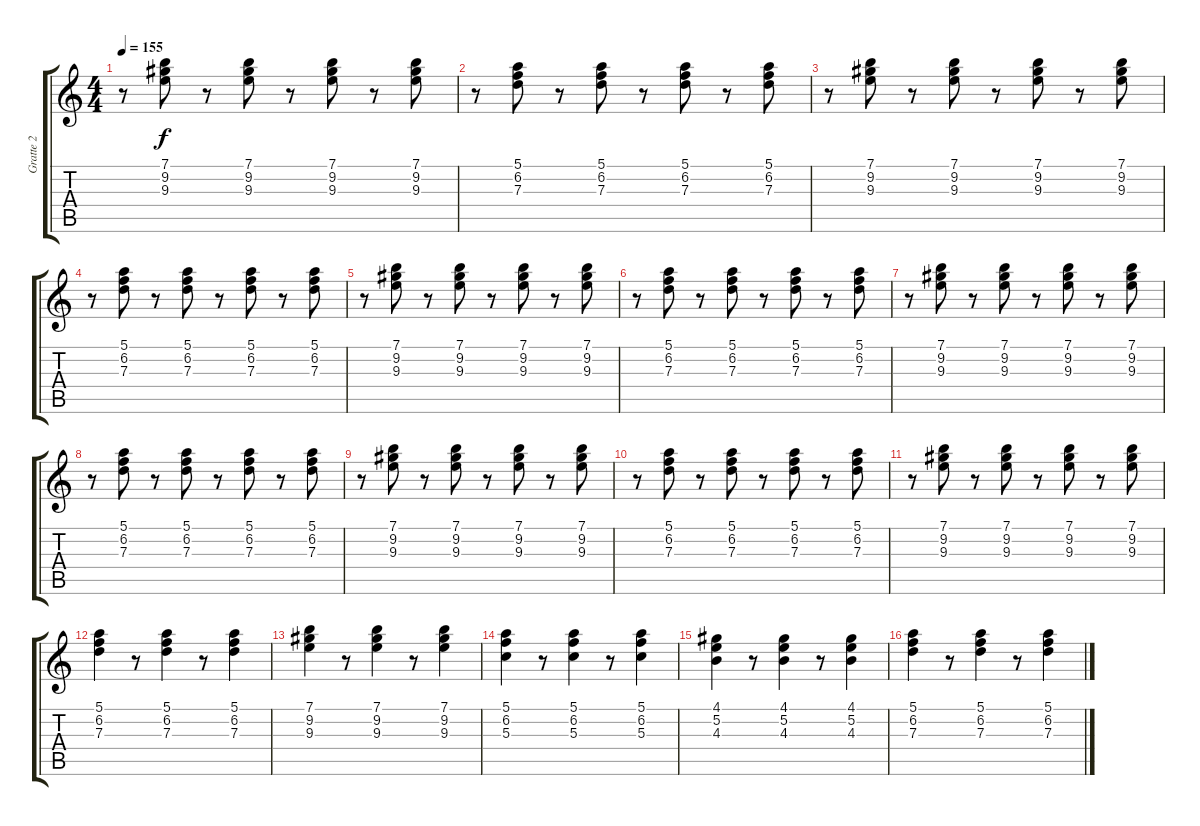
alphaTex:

\track ("Gratte 2" "Gratte 2") {instrument electricguitarmuted}
\staff {score tabs}
\tuning (E4 B3 G3 D3 A2 E2) {hide}
\ts (4 4)
\tempo 155
\clef g2
\ks c
r.8{dy f} (7.1 9.2 9.3).8 r.8 (7.1 9.2 9.3).8 r.8 (7.1 9.2 9.3).8 r.8 (7.1 9.2 9.3).8 |
r.8 (5.1 6.2 7.3).8 r.8 (5.1 6.2 7.3).8 r.8 (5.1 6.2 7.3).8 r.8 (5.1 6.2 7.3).8 |
r.8 (7.1 9.2 9.3).8 r.8 (7.1 9.2 9.3).8 r.8 (7.1 9.2 9.3).8 r.8 (7.1 9.2 9.3).8 |
r.8 (5.1 6.2 7.3).8 r.8 (5.1 6.2 7.3).8 r.8 (5.1 6.2 7.3).8 r.8 (5.1 6.2 7.3).8 |
r.8 (7.1 9.2 9.3).8 r.8 (7.1 9.2 9.3).8 r.8 (7.1 9.2 9.3).8 r.8 (7.1 9.2 9.3).8 |
r.8 (5.1 6.2 7.3).8 r.8 (5.1 6.2 7.3).8 r.8 (5.1 6.2 7.3).8 r.8 (5.1 6.2 7.3).8 |
r.8 (7.1 9.2 9.3).8 r.8 (7.1 9.2 9.3).8 r.8 (7.1 9.2 9.3).8 r.8 (7.1 9.2 9.3).8 |
r.8 (5.1 6.2 7.3).8 r.8 (5.1 6.2 7.3).8 r.8 (5.1 6.2 7.3).8 r.8 (5.1 6.2 7.3).8 |
r.8 (7.1 9.2 9.3).8 r.8 (7.1 9.2 9.3).8 r.8 (7.1 9.2 9.3).8 r.8 (7.1 9.2 9.3).8 |
r.8 (5.1 6.2 7.3).8 r.8 (5.1 6.2 7.3).8 r.8 (5.1 6.2 7.3).8 r.8 (5.1 6.2 7.3).8 |
r.8 (7.1 9.2 9.3).8 r.8 (7.1 9.2 9.3).8 r.8 (7.1 9.2 9.3).8 r.8 (7.1 9.2 9.3).8 |
(5.1 6.2 7.3).4 r.8 (5.1 6.2 7.3).4 r.8 (5.1 6.2 7.3).4 |
(7.1 9.2 9.3).4 r.8 (7.1 9.2 9.3).4 r.8 (7.1 9.2 9.3).4 |
(5.1 6.2 5.3).4 r.8 (5.1 6.2 5.3).4 r.8 (5.1 6.2 5.3).4 |
(4.1 5.2 4.3).4 r.8 (4.1 5.2 4.3).4 r.8 (4.1 5.2 4.3).4 |
(5.1 6.2 7.3).4 r.8 (5.1 6.2 7.3).4 r.8 (5.1 6.2 7.3).4
